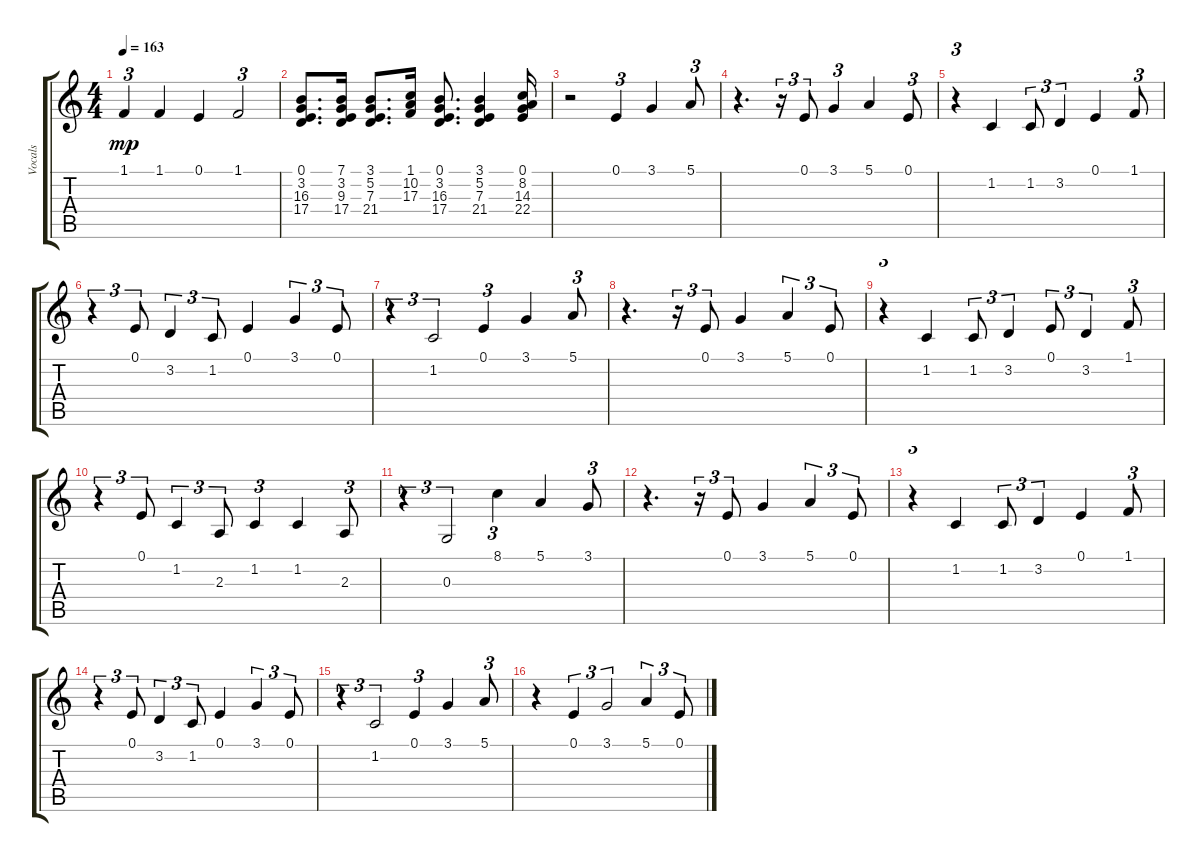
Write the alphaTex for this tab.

\track ("Vocals" "Vocals") {instrument electricgrandpiano}
\staff {score tabs}
\tuning (E4 B3 G3 D3 A2 E2) {hide}
\ts (4 4)
\tempo 163
\clef g2
\ks c
1.1.4{tu (3 2) dy mp} 1.1.4 0.1.4 1.1.2{tu (3 2)} |
(0.1 3.2 16.3 17.4).8{d} (7.1 3.2 9.3 17.4).16 (3.1 5.2 7.3 21.4).8{d} (1.1 10.2 17.3).16 (0.1 3.2 16.3 17.4).8{d} (3.1 5.2 7.3 21.4).4 (0.1 8.2 14.3 22.4).16 |
r.2 0.1.4{tu (3 2)} 3.1.4 5.1.8{tu (3 2)} |
r.4{d} r.16{tu (3 2)} 0.1.8{tu (3 2)} 3.1.4{tu (3 2)} 5.1.4 0.1.8{tu (3 2)} |
r.4{tu (3 2)} 1.2.4 1.2.8{tu (3 2)} 3.2.4{tu (3 2)} 0.1.4 1.1.8{tu (3 2)} |
r.4{tu (3 2)} 0.1.8{tu (3 2)} 3.2.4{tu (3 2)} 1.2.8{tu (3 2)} 0.1.4 3.1.4{tu (3 2)} 0.1.8{tu (3 2)} |
r.4{tu (3 2)} 1.2.2{tu (3 2)} 0.1.4{tu (3 2)} 3.1.4 5.1.8{tu (3 2)} |
r.4{d} r.16{tu (3 2)} 0.1.8{tu (3 2)} 3.1.4 5.1.4{tu (3 2)} 0.1.8{tu (3 2)} |
r.4{tu (3 2)} 1.2.4 1.2.8{tu (3 2)} 3.2.4{tu (3 2)} 0.1.8{tu (3 2)} 3.2.4{tu (3 2)} 1.1.8{tu (3 2)} |
r.4{tu (3 2)} 0.1.8{tu (3 2)} 1.2.4{tu (3 2)} 2.3.8{tu (3 2)} 1.2.4{tu (3 2)} 1.2.4 2.3.8{tu (3 2)} |
r.4{tu (3 2)} 0.3.2{tu (3 2)} 8.1.4{tu (3 2)} 5.1.4 3.1.8{tu (3 2)} |
r.4{d} r.16{tu (3 2)} 0.1.8{tu (3 2)} 3.1.4 5.1.4{tu (3 2)} 0.1.8{tu (3 2)} |
r.4{tu (3 2)} 1.2.4 1.2.8{tu (3 2)} 3.2.4{tu (3 2)} 0.1.4 1.1.8{tu (3 2)} |
r.4{tu (3 2)} 0.1.8{tu (3 2)} 3.2.4{tu (3 2)} 1.2.8{tu (3 2)} 0.1.4 3.1.4{tu (3 2)} 0.1.8{tu (3 2)} |
r.4{tu (3 2)} 1.2.2{tu (3 2)} 0.1.4{tu (3 2)} 3.1.4 5.1.8{tu (3 2)} |
r.4 0.1.4{tu (3 2)} 3.1.2{tu (3 2)} 5.1.4{tu (3 2)} 0.1.8{tu (3 2)}
